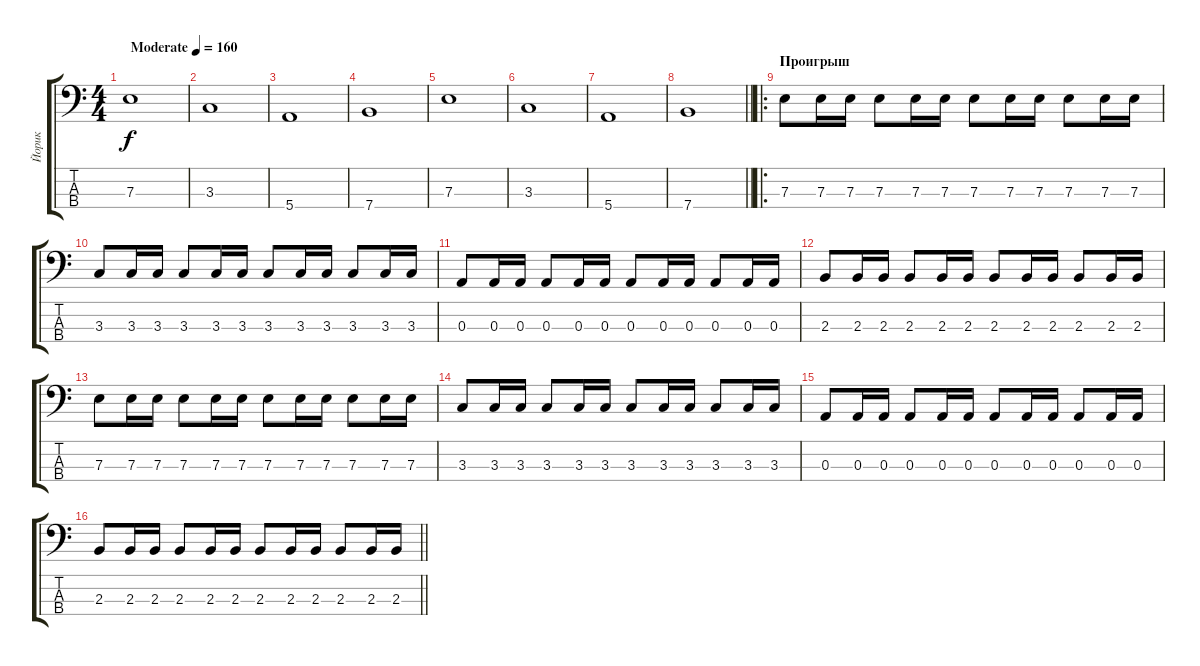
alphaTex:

\track ("Йорик" "Йорик") {instrument electricbasspick}
\staff {score tabs}
\tuning (G2 D2 A1 E1) {hide}
\ts (4 4)
\tempo (160 "Moderate")
\clef f4
\ks c
7.3.1{dy f instrument electricbasspick} |
3.3.1 |
5.4.1 |
7.4.1 |
7.3.1 |
3.3.1 |
5.4.1 |
\barLineRight lightlight
7.4.1 |
\ro
\section ("" "Проигрыш")
7.3.8 7.3.16 7.3.16 7.3.8 7.3.16 7.3.16 7.3.8 7.3.16 7.3.16 7.3.8 7.3.16 7.3.16 |
3.3.8 3.3.16 3.3.16 3.3.8 3.3.16 3.3.16 3.3.8 3.3.16 3.3.16 3.3.8 3.3.16 3.3.16 |
0.3.8 0.3.16 0.3.16 0.3.8 0.3.16 0.3.16 0.3.8 0.3.16 0.3.16 0.3.8 0.3.16 0.3.16 |
2.3.8 2.3.16 2.3.16 2.3.8 2.3.16 2.3.16 2.3.8 2.3.16 2.3.16 2.3.8 2.3.16 2.3.16 |
7.3.8 7.3.16 7.3.16 7.3.8 7.3.16 7.3.16 7.3.8 7.3.16 7.3.16 7.3.8 7.3.16 7.3.16 |
3.3.8 3.3.16 3.3.16 3.3.8 3.3.16 3.3.16 3.3.8 3.3.16 3.3.16 3.3.8 3.3.16 3.3.16 |
0.3.8 0.3.16 0.3.16 0.3.8 0.3.16 0.3.16 0.3.8 0.3.16 0.3.16 0.3.8 0.3.16 0.3.16 |
\barLineRight lightlight
2.3.8 2.3.16 2.3.16 2.3.8 2.3.16 2.3.16 2.3.8 2.3.16 2.3.16 2.3.8 2.3.16 2.3.16
